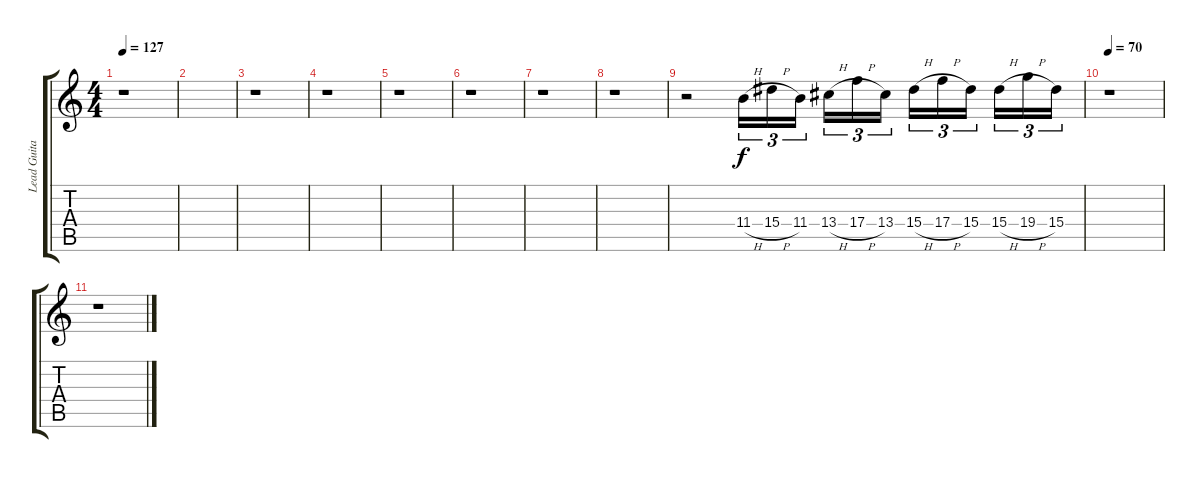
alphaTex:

\track ("Lead Guitar" "Lead Guita") {instrument distortionguitar}
\staff {score tabs}
\tuning (D4 A3 F3 C3 G2 D2) {hide}
\ts (4 4)
\tempo 127
\clef g2
\ks c
r.1{dy f} |
|
r.1 |
r.1 |
r.1 |
r.1 |
r.1 |
r.1 |
r.2 11.4{h}.16{tu (3 2)} 15.4{h}.16{tu (3 2)} 11.4.16{tu (3 2)} 13.4{h}.16{tu (3 2)} 17.4{h}.16{tu (3 2)} 13.4.16{tu (3 2)} 15.4{h}.16{tu (3 2)} 17.4{h}.16{tu (3 2)} 15.4.16{tu (3 2)} 15.4{h}.16{tu (3 2)} 19.4{h}.16{tu (3 2)} 15.4.16{tu (3 2)} |
\tempo 70
r.1 |
r.1
